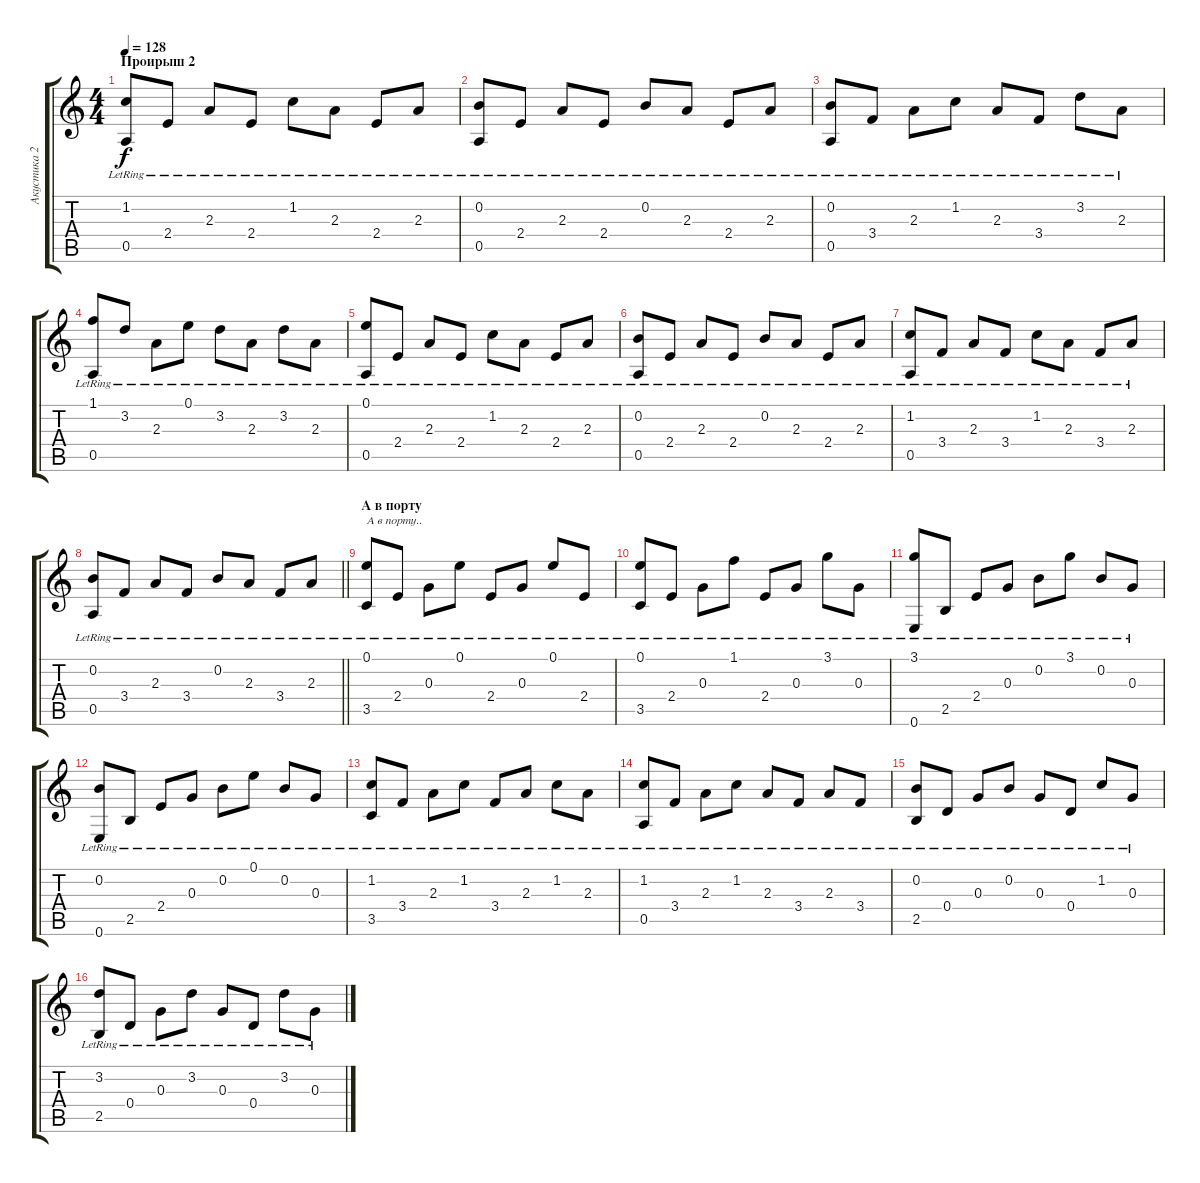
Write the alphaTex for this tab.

\track ("Акустика 2" "Акустика 2") {instrument acousticguitarsteel}
\staff {score tabs}
\tuning (E4 B3 G3 D3 A2 E2) {hide}
\ts (4 4)
\section ("" "Проирыш 2")
\tempo 128
\clef g2
\ks c
(1.2{lr} 0.5{lr}).8{dy f} 2.4{lr}.8 2.3{lr}.8 2.4{lr}.8 1.2{lr}.8 2.3{lr}.8 2.4{lr}.8 2.3{lr}.8 |
(0.2{lr} 0.5{lr}).8 2.4{lr}.8 2.3{lr}.8 2.4{lr}.8 0.2{lr}.8 2.3{lr}.8 2.4{lr}.8 2.3{lr}.8 |
(0.2{lr} 0.5{lr}).8 3.4{lr}.8 2.3{lr}.8 1.2{lr}.8 2.3{lr}.8 3.4{lr}.8 3.2{lr}.8 2.3{lr}.8 |
(1.1{lr} 0.5{lr}).8 3.2{lr}.8 2.3{lr}.8 0.1{lr}.8 3.2{lr}.8 2.3{lr}.8 3.2{lr}.8 2.3{lr}.8 |
(0.1{lr} 0.5{lr}).8 2.4{lr}.8 2.3{lr}.8 2.4{lr}.8 1.2{lr}.8 2.3{lr}.8 2.4{lr}.8 2.3{lr}.8 |
(0.2{lr} 0.5{lr}).8 2.4{lr}.8 2.3{lr}.8 2.4{lr}.8 0.2{lr}.8 2.3{lr}.8 2.4{lr}.8 2.3{lr}.8 |
(1.2{lr} 0.5{lr}).8 3.4{lr}.8 2.3{lr}.8 3.4{lr}.8 1.2{lr}.8 2.3{lr}.8 3.4{lr}.8 2.3{lr}.8 |
\barLineRight lightlight
(0.2{lr} 0.5{lr}).8 3.4{lr}.8 2.3{lr}.8 3.4{lr}.8 0.2{lr}.8 2.3{lr}.8 3.4{lr}.8 2.3{lr}.8 |
\section ("" "А в порту")
(0.1{lr} 3.5{lr}).8{txt "А в порту.."} 2.4{lr}.8 0.3{lr}.8 0.1{lr}.8 2.4{lr}.8 0.3{lr}.8 0.1{lr}.8 2.4{lr}.8 |
(0.1{lr} 3.5{lr}).8 2.4{lr}.8 0.3{lr}.8 1.1{lr}.8 2.4{lr}.8 0.3{lr}.8 3.1{lr}.8 0.3{lr}.8 |
(3.1{lr} 0.6{lr}).8 2.5{lr}.8 2.4{lr}.8 0.3{lr}.8 0.2{lr}.8 3.1{lr}.8 0.2{lr}.8 0.3{lr}.8 |
(0.2{lr} 0.6{lr}).8 2.5{lr}.8 2.4{lr}.8 0.3{lr}.8 0.2{lr}.8 0.1{lr}.8 0.2{lr}.8 0.3{lr}.8 |
(1.2{lr} 3.5{lr}).8 3.4{lr}.8 2.3{lr}.8 1.2{lr}.8 3.4{lr}.8 2.3{lr}.8 1.2{lr}.8 2.3{lr}.8 |
(1.2{lr} 0.5{lr}).8 3.4{lr}.8 2.3{lr}.8 1.2{lr}.8 2.3{lr}.8 3.4{lr}.8 2.3{lr}.8 3.4{lr}.8 |
(0.2{lr} 2.5{lr}).8 0.4{lr}.8 0.3{lr}.8 0.2{lr}.8 0.3{lr}.8 0.4{lr}.8 1.2{lr}.8 0.3{lr}.8 |
(3.2{lr} 2.5{lr}).8 0.4{lr}.8 0.3{lr}.8 3.2{lr}.8 0.3{lr}.8 0.4{lr}.8 3.2{lr}.8 0.3{lr}.8
